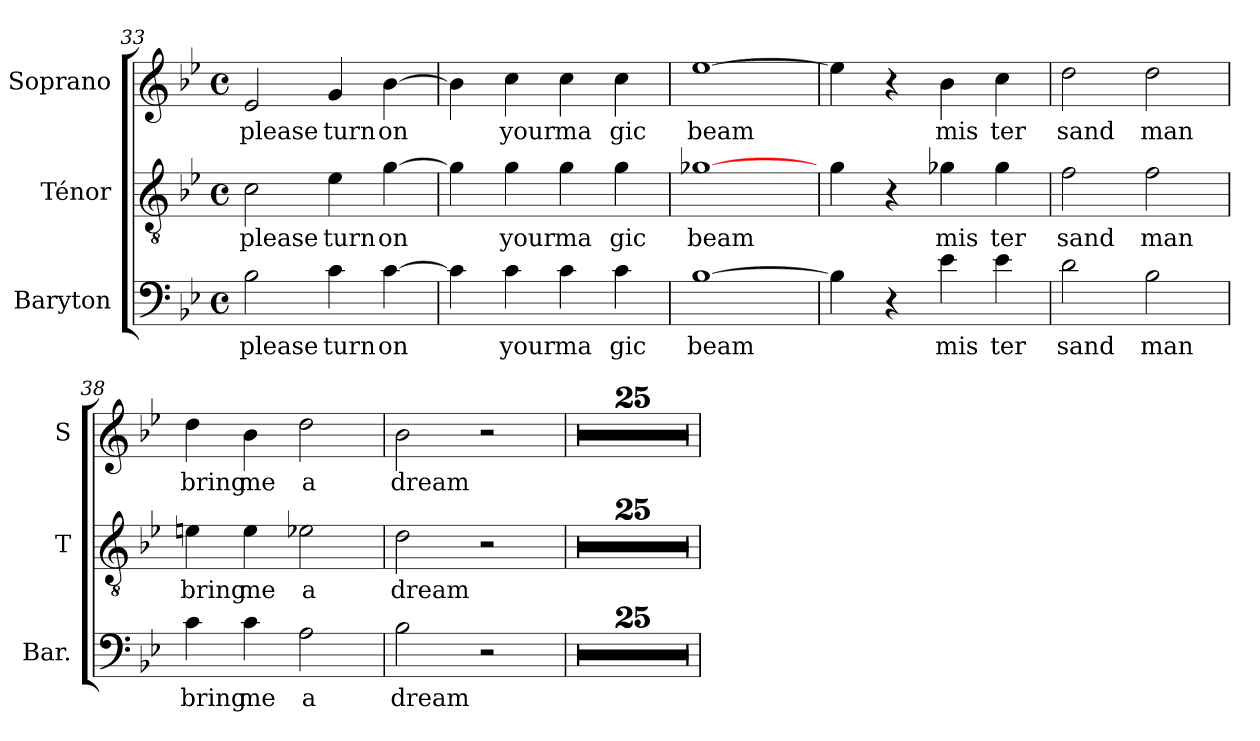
**kern	**text	**kern	**text	**kern	**text
*part3	*part3	*part2	*part2	*part1	*part1
*staff3	*staff3	*staff2	*staff2	*staff1	*staff1
*I"Baryton	*	*I"Ténor	*	*I"Soprano	*
*I'Bar.	*	*I'T	*	*I'S	*
!!LO:LB:g=z
*clefF4	*	*clefGv2	*	*clefG2	*
*k[b-e-]	*	*k[b-e-]	*	*k[b-e-]	*
*B-:	*	*B-:	*	*B-:	*
*M4/4	*	*M4/4	*	*M4/4	*
*met(c)	*	*met(c)	*	*met(c)	*
=33	=33	=33	=33	=33	=33
!	!LO:LY:b	!	!LO:LY:b	!	!LO:LY:b
2B-\	please	2c\	please	2e-/	please
!	!LO:LY:b	!	!LO:LY:b	!	!LO:LY:b
4c\	turn	4e-\	turn	4g/	turn
!	!LO:LY:b	!	!LO:LY:b	!	!LO:LY:b
[4c\	on	[4g\	on	[4b-\	on
=34	=34	=34	=34	=34	=34
4c\]	.	4g\]	.	4b-\]	.
!	!LO:LY:b	!	!LO:LY:b	!	!LO:LY:b
4c\	your	4g\	your	4cc\	your
!	!LO:LY:b	!	!LO:LY:b	!	!LO:LY:b
4c\	ma	4g\	ma	4cc\	ma
!	!LO:LY:b	!	!LO:LY:b	!	!LO:LY:b
4c\	gic	4g\	gic	4cc\	gic
=35	=35	=35	=35	=35	=35
!	!LO:LY:b	!	!LO:LY:b	!	!LO:LY:b
[1B-	beam	[1g-X	beam	[1ee-	beam
=36	=36	=36	=36	=36	=36
4B-\]	.	4g\	.	4ee-\]	.
4r	.	4r	.	4r	.
!	!LO:LY:b	!	!LO:LY:b	!	!LO:LY:b
4e-\	mis	4g-X\	mis	4b-\	mis
!	!LO:LY:b	!	!LO:LY:b	!	!LO:LY:b
4e-\	ter	4g-\	ter	4cc\	ter
!!LO:LB:g=z
=37	=37	=37	=37	=37	=37
!	!LO:LY:b	!	!LO:LY:b	!	!LO:LY:b
2d\	sand	2f\	sand	2dd\	sand
!	!LO:LY:b	!	!LO:LY:b	!	!LO:LY:b
2B-\	man	2f\	man	2dd\	man
=38	=38	=38	=38	=38	=38
!	!LO:LY:b	!	!LO:LY:b	!	!LO:LY:b
4c\	bring	4en\	bring	4dd\	bring
!	!LO:LY:b	!	!LO:LY:b	!	!LO:LY:b
4c\	me	4e\	me	4b-\	me
!	!LO:LY:b	!	!LO:LY:b	!	!LO:LY:b
2A\	a	2e-X\	a	2dd\	a
=39	=39	=39	=39	=39	=39
!	!LO:LY:b	!	!LO:LY:b	!	!LO:LY:b
2B-\	dream	2d\	dream	2b-\	dream
2r	.	2r	.	2r	.
=40	=40	=40	=40	=40	=40
1r	.	1r	.	1r	.
!!LO:PB:g=z
=41	=41	=41	=41	=41	=41
1r	.	1r	.	1r	.
=42	=42	=42	=42	=42	=42
1r	.	1r	.	1r	.
=43	=43	=43	=43	=43	=43
1r	.	1r	.	1r	.
=44	=44	=44	=44	=44	=44
1r	.	1r	.	1r	.
=45	=45	=45	=45	=45	=45
1r	.	1r	.	1r	.
=46	=46	=46	=46	=46	=46
1r	.	1r	.	1r	.
=47	=47	=47	=47	=47	=47
1r	.	1r	.	1r	.
=48	=48	=48	=48	=48	=48
1r	.	1r	.	1r	.
=49	=49	=49	=49	=49	=49
1r	.	1r	.	1r	.
=50	=50	=50	=50	=50	=50
1r	.	1r	.	1r	.
=51	=51	=51	=51	=51	=51
1r	.	1r	.	1r	.
=52	=52	=52	=52	=52	=52
1r	.	1r	.	1r	.
=53	=53	=53	=53	=53	=53
1r	.	1r	.	1r	.
=54	=54	=54	=54	=54	=54
1r	.	1r	.	1r	.
=55	=55	=55	=55	=55	=55
1r	.	1r	.	1r	.
=56	=56	=56	=56	=56	=56
1r	.	1r	.	1r	.
=57	=57	=57	=57	=57	=57
1r	.	1r	.	1r	.
=58	=58	=58	=58	=58	=58
1r	.	1r	.	1r	.
=59	=59	=59	=59	=59	=59
1r	.	1r	.	1r	.
=60	=60	=60	=60	=60	=60
1r	.	1r	.	1r	.
=61	=61	=61	=61	=61	=61
1r	.	1r	.	1r	.
=62	=62	=62	=62	=62	=62
1r	.	1r	.	1r	.
=63	=63	=63	=63	=63	=63
1r	.	1r	.	1r	.
=64	=64	=64	=64	=64	=64
1r	.	1r	.	1r	.
=	=	=	=	=	=
*-	*-	*-	*-	*-	*-
